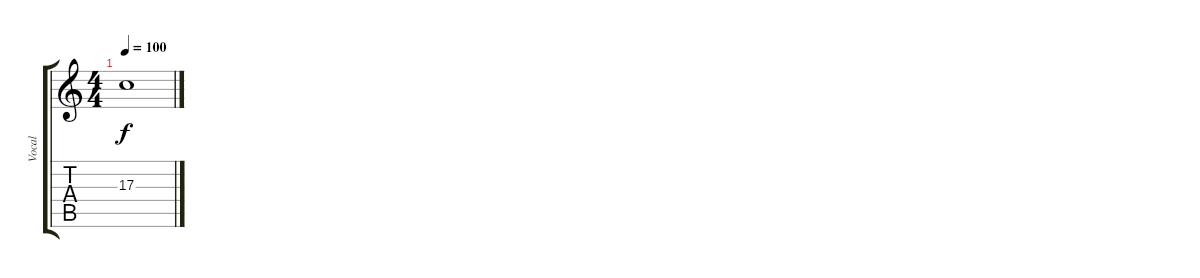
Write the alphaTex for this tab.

\track ("Vocal" "Vocal") {instrument harmonica}
\staff {score tabs}
\tuning (E4 B3 G3 D3 A2 E2) {hide}
\ts (4 4)
\tempo 100
\clef g2
\ks c
17.3.1{dy f}
